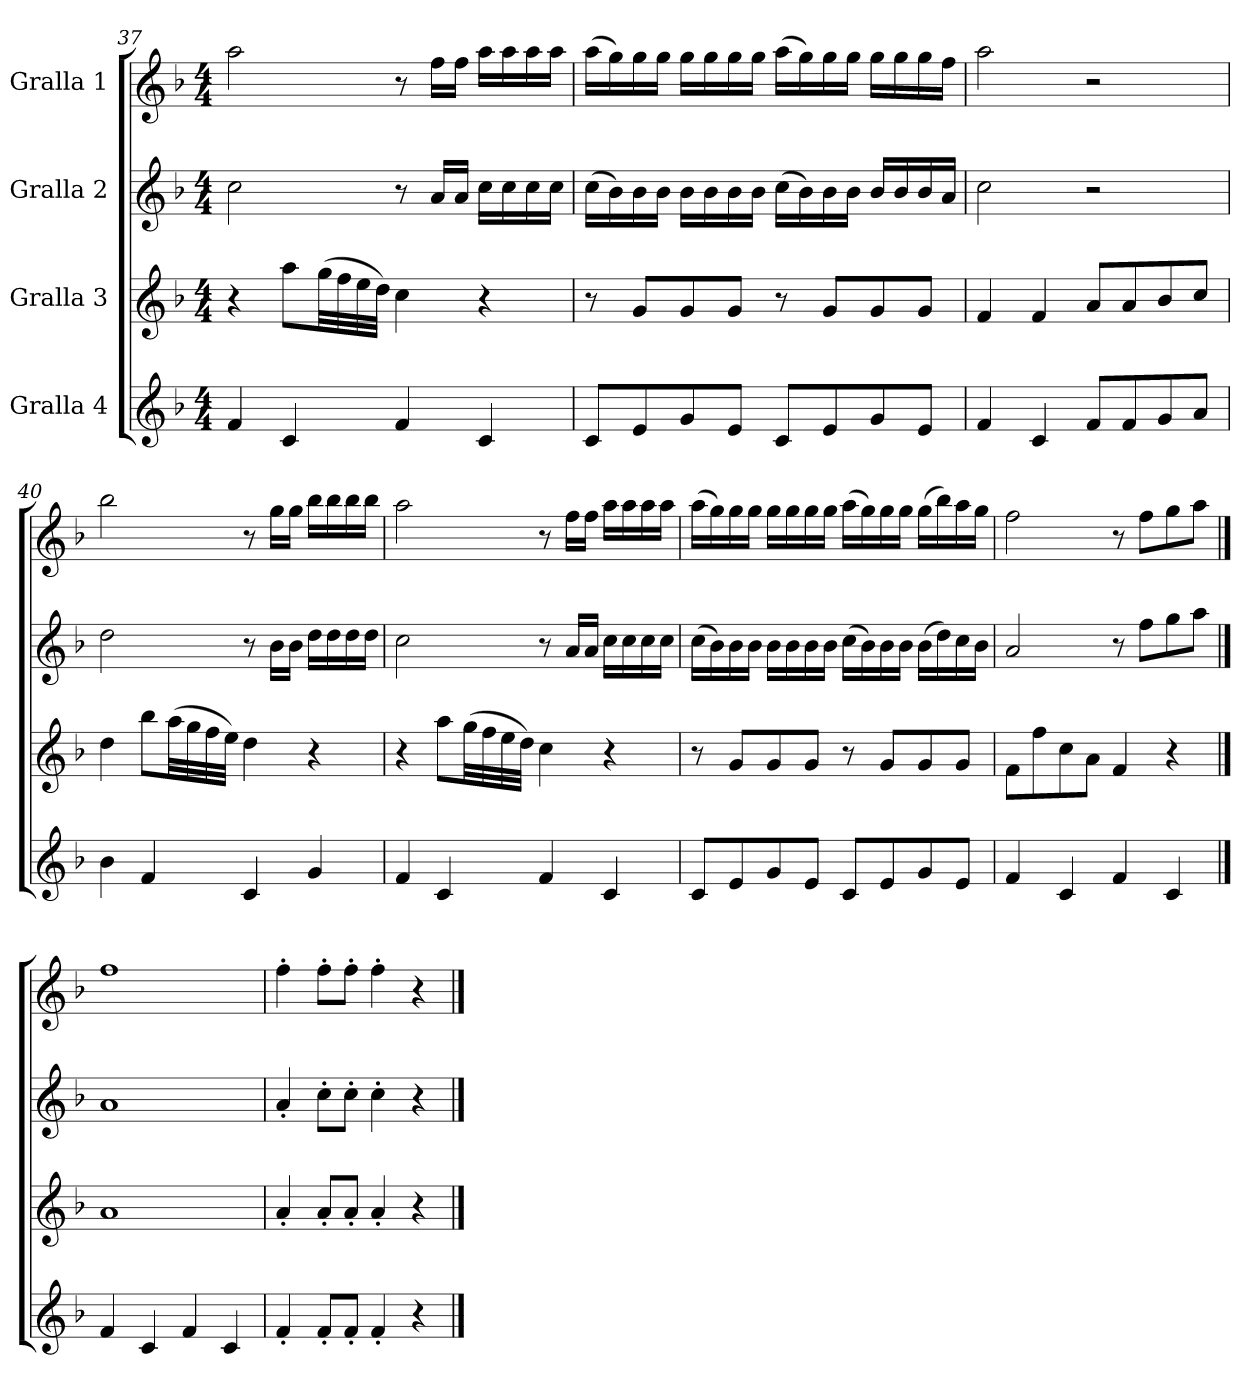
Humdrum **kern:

**kern	**kern	**kern	**kern
*part4	*part3	*part2	*part1
*staff4	*staff3	*staff2	*staff1
*I"Gralla 4	*I"Gralla 3	*I"Gralla 2	*I"Gralla 1
!!LO:PB:g=z
*clefG2	*clefG2	*clefG2	*clefG2
*k[b-]	*k[b-]	*k[b-]	*k[b-]
*F:	*F:	*F:	*F:
*M4/4	*M4/4	*M4/4	*M4/4
=37	=37	=37	=37
4f/	4r	2cc\	2aa\
4c/	8aa\L	.	.
.	(>32gg\LL	.	.
.	32ff\	.	.
.	32ee\	.	.
.	32dd\JJJ)	.	.
4f/	4cc\	8r	8r
.	.	16a/LL	16ff\LL
.	.	16a/JJ	16ff\JJ
4c/	4r	16cc\LL	16aa\LL
.	.	16cc\	16aa\
.	.	16cc\	16aa\
.	.	16cc\JJ	16aa\JJ
!!LO:PB:g=z
=38	=38	=38	=38
8c/L	8r	(>16cc\LL	(>16aa\LL
.	.	16b-\)	16gg\)
8e/	8g/L	16b-\	16gg\
.	.	16b-\JJ	16gg\JJ
8g/	8g/	16b-\LL	16gg\LL
.	.	16b-\	16gg\
8e/J	8g/J	16b-\	16gg\
.	.	16b-\JJ	16gg\JJ
8c/L	8r	(>16cc\LL	(>16aa\LL
.	.	16b-\)	16gg\)
8e/	8g/L	16b-\	16gg\
.	.	16b-\JJ	16gg\JJ
8g/	8g/	16b-/LL	16gg\LL
.	.	16b-/	16gg\
8e/J	8g/J	16b-/	16gg\
.	.	16a/JJ	16ff\JJ
=39	=39	=39	=39
4f/	4f/	2cc\	2aa\
4c/	4f/	.	.
8f/L	8a/L	2r	2r
8f/	8a/	.	.
8g/	8b-/	.	.
8a/J	8cc/J	.	.
=40	=40	=40	=40
4b-\	4dd\	2dd\	2bb-\
4f/	8bb-\L	.	.
.	(>32aa\LL	.	.
.	32gg\	.	.
.	32ff\	.	.
.	32ee\JJJ)	.	.
4c/	4dd\	8r	8r
.	.	16b-\LL	16gg\LL
.	.	16b-\JJ	16gg\JJ
4g/	4r	16dd\LL	16bb-\LL
.	.	16dd\	16bb-\
.	.	16dd\	16bb-\
.	.	16dd\JJ	16bb-\JJ
=41	=41	=41	=41
4f/	4r	2cc\	2aa\
4c/	8aa\L	.	.
.	(>32gg\LL	.	.
.	32ff\	.	.
.	32ee\	.	.
.	32dd\JJJ)	.	.
4f/	4cc\	8r	8r
.	.	16a/LL	16ff\LL
.	.	16a/JJ	16ff\JJ
4c/	4r	16cc\LL	16aa\LL
.	.	16cc\	16aa\
.	.	16cc\	16aa\
.	.	16cc\JJ	16aa\JJ
!!LO:LB:g=z
=42	=42	=42	=42
8c/L	8r	(>16cc\LL	(>16aa\LL
.	.	16b-\)	16gg\)
8e/	8g/L	16b-\	16gg\
.	.	16b-\JJ	16gg\JJ
8g/	8g/	16b-\LL	16gg\LL
.	.	16b-\	16gg\
8e/J	8g/J	16b-\	16gg\
.	.	16b-\JJ	16gg\JJ
8c/L	8r	(>16cc\LL	(>16aa\LL
.	.	16b-\)	16gg\)
8e/	8g/L	16b-\	16gg\
.	.	16b-\JJ	16gg\JJ
8g/	8g/	(>16b-\LL	(>16gg\LL
.	.	16dd\)	16bb-\)
8e/J	8g/J	16cc\	16aa\
.	.	16b-\JJ	16gg\JJ
!!LO:LB:g=z
=43	=43	=43	=43
4f/	8f\L	2a/	2ff\
.	8ff\	.	.
4c/	8cc\	.	.
.	8a\J	.	.
4f/	4f/	8r	8r
.	.	8ff\L	8ff\L
4c/	4r	8gg\	8gg\
.	.	8aa\J	8aa\J
==44	==44	==44	==44
4f/	1a	1a	1ff
4c/	.	.	.
4f/	.	.	.
4c/	.	.	.
=45	=45	=45	=45
4f'/	4a'/	4a'/	4ff'\
8f'/L	8a'/L	8cc'\L	8ff'\L
8f'/J	8a'/J	8cc'\J	8ff'\J
4f'/	4a'/	4cc'\	4ff'\
4r	4r	4r	4r
==	==	==	==
*-	*-	*-	*-
